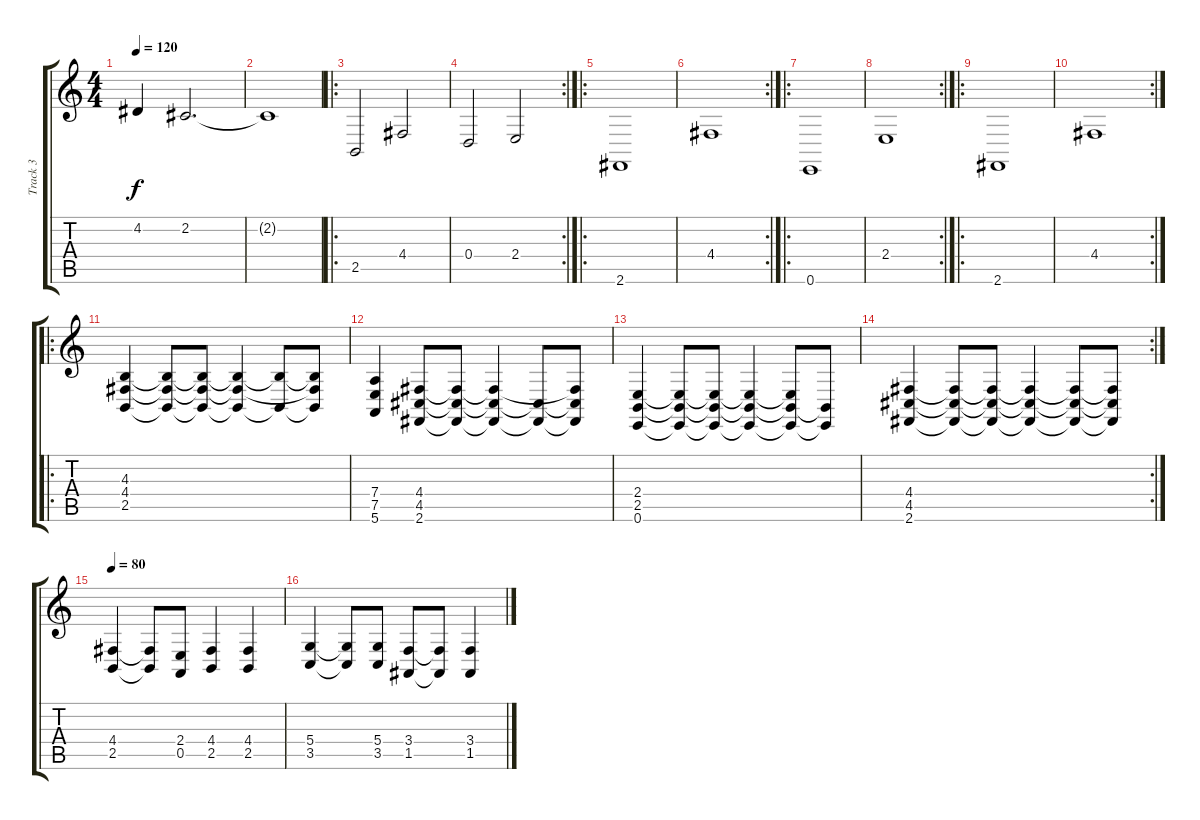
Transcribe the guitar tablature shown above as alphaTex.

\track ("Track 3" "Track 3") {instrument pad8sweep}
\staff {score tabs}
\tuning (E4 B3 G3 D3 A2 E2) {hide}
\ts (4 4)
\tempo 120
\clef g2
\ks c
4.2.4{dy f} 2.2.2{d} |
2.2{t}.1 |
\ro
2.5.2 4.4.2 |
\rc 2
0.4.2 2.4.2 |
\ro
2.6.1 |
\rc 2
4.4.1 |
\ro
0.6.1 |
\rc 2
2.4.1 |
\ro
2.6.1 |
\rc 2
4.4.1 |
\ro
(4.3 4.4 2.5).4 (4.3{t} 4.4{t} 2.5{t}).8 (4.3{t} 4.4{t} 2.5{t}).8 (4.3{t} 4.4{t} 2.5{t}).4 (4.3{t} 2.5{t}).8 (4.3{t} 4.4{t} 2.5{t}).8 |
(7.4 7.5 5.6).4 (4.4 4.5 2.6).8 (4.4{t} 4.5{t} 2.6{t}).8 (4.4{t} 4.5{t} 2.6{t}).4 (4.5{t} 2.6{t}).8 (4.4{t} 4.5{t} 2.6{t}).8 |
(2.4 2.5 0.6).4 (2.4{t} 2.5{t} 0.6{t}).8 (2.4{t} 2.5{t} 0.6{t}).8 (2.4{t} 2.5{t} 0.6{t}).4 (2.4{t} 2.5{t} 0.6{t}).8 (2.5{t} 0.6{t}).8 |
\rc 2
(4.4 4.5 2.6).4 (4.4{t} 4.5{t} 2.6{t}).8 (4.4{t} 4.5{t} 2.6{t}).8 (4.4{t} 4.5{t} 2.6{t}).4 (4.4{t} 4.5{t} 2.6{t}).8 (4.4{t} 4.5{t} 2.6{t}).8 |
\tempo 80
(4.4 2.5).4 (4.4{t} 2.5{t}).8 (2.4 0.5).8 (4.4 2.5).4 (4.4 2.5).4 |
(5.4 3.5).4 (5.4{t} 3.5{t}).8 (5.4 3.5).8 (3.4 1.5).8 (3.4{t} 1.5{t}).8 (3.4 1.5).4
